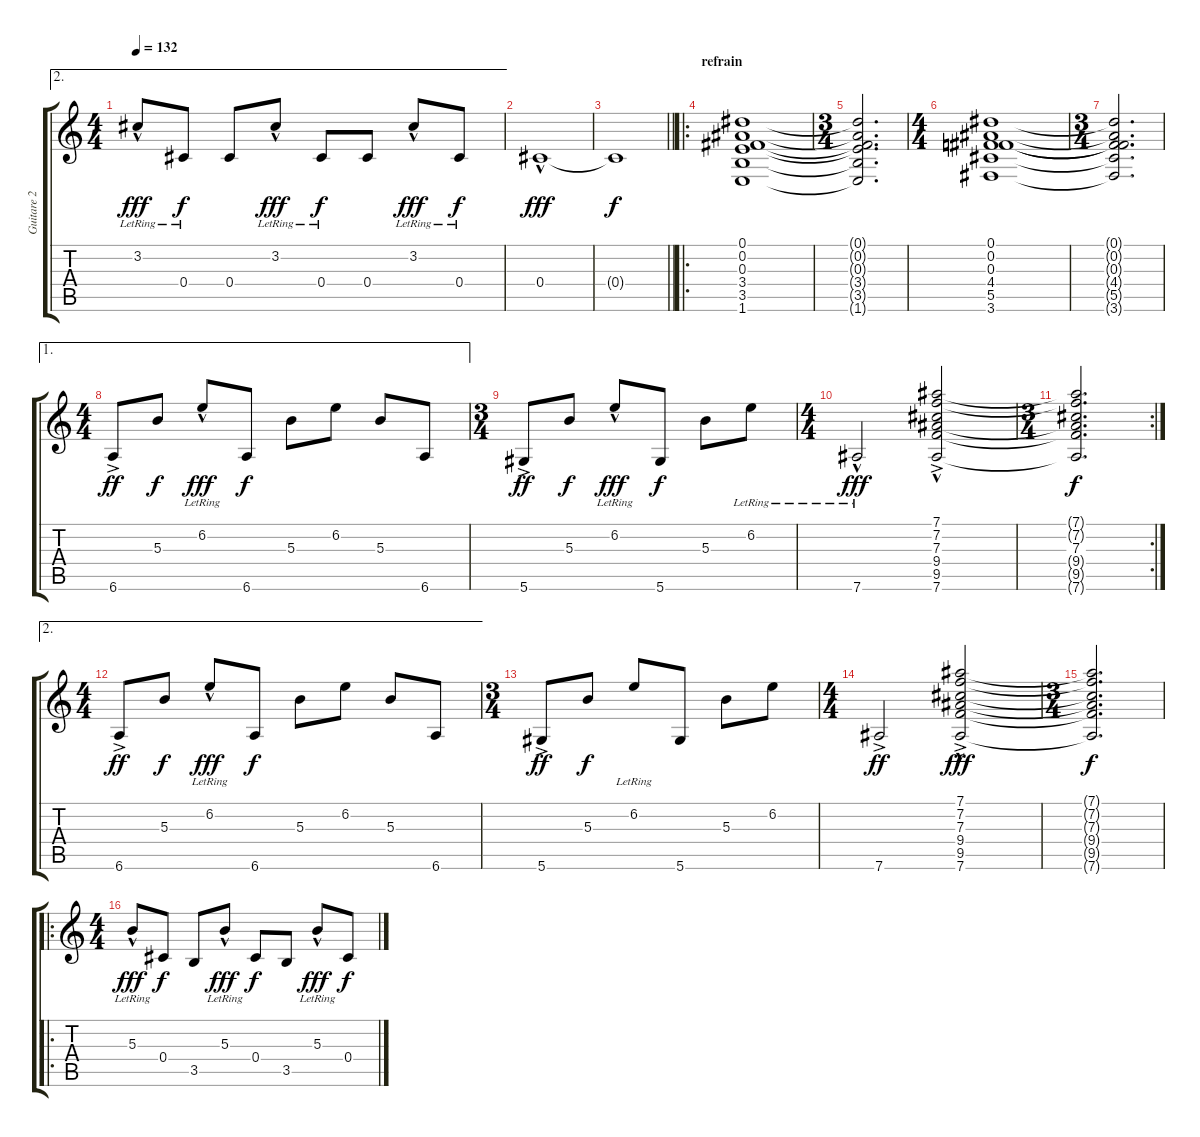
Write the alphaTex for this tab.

\track ("Guitare 2" "Guitare 2") {instrument electricguitarclean}
\staff {score tabs}
\tuning (Eb4 Bb3 Gb3 Db3 Ab2 Eb2) {hide}
\ae 2
\ts (4 4)
\tempo 132
\clef g2
\ks c
3.2{hac lr}.8{dy fff} 0.4{lr}.8{dy f} 0.4.8 3.2{hac lr}.8{dy fff} 0.4{lr}.8{dy f} 0.4.8 3.2{hac lr}.8{dy fff} 0.4{lr}.8{dy f} |
0.4{hac}.1{dy fff} |
\barLineRight lightlight
0.4{t}.1{dy f} |
\ro
\section ("" "refrain")
(0.1 0.2 0.3 3.4 3.5 1.6).1 |
\ts (3 4)
(0.1{t} 0.2{t} 0.3{t} 3.4{t} 3.5{t} 1.6{t}).2{d} |
\ts (4 4)
(0.1 0.2 0.3 4.4 5.5 3.6).1 |
\ts (3 4)
(0.1{t} 0.2{t} 0.3{t} 4.4{t} 5.5{t} 3.6{t}).2{d} |
\ae 1
\ts (4 4)
6.6{ac}.8{dy ff} 5.3.8{dy f} 6.2{hac lr}.8{dy fff} 6.6.8{dy f} 5.3.8 6.2.8 5.3.8 6.6.8 |
\ts (3 4)
5.6{ac}.8{dy ff} 5.3.8{dy f} 6.2{hac lr}.8{dy fff} 5.6.8{dy f} 5.3.8 6.2{lr}.8 |
\ts (4 4)
7.6{hac lr}.2{dy fff} (7.1{ac} 7.2{hac} 7.3 9.4 9.5 7.6).2 |
\rc 2
\ts (3 4)
(7.1{t} 7.2{t} 7.3 9.4{t} 9.5{t} 7.6{t}).2{d dy f} |
\ae 2
\ts (4 4)
6.6{ac}.8{dy ff} 5.3.8{dy f} 6.2{hac lr}.8{dy fff} 6.6.8{dy f} 5.3.8 6.2.8 5.3.8 6.6.8 |
\ts (3 4)
5.6{ac}.8{dy ff} 5.3.8{dy f} 6.2{lr}.8 5.6.8 5.3.8 6.2.8 |
\ts (4 4)
7.6{ac}.2{dy ff} (7.1{ac} 7.2{hac} 7.3 9.4 9.5 7.6).2{dy fff} |
\ts (3 4)
(7.1{t} 7.2{t} 7.3{t} 9.4{t} 9.5{t} 7.6{t}).2{d dy f} |
\ro
\ts (4 4)
5.3{hac lr}.8{dy fff} 0.4.8{dy f} 3.5.8 5.3{hac lr}.8{dy fff} 0.4.8{dy f} 3.5.8 5.3{hac lr}.8{dy fff} 0.4.8{dy f}
